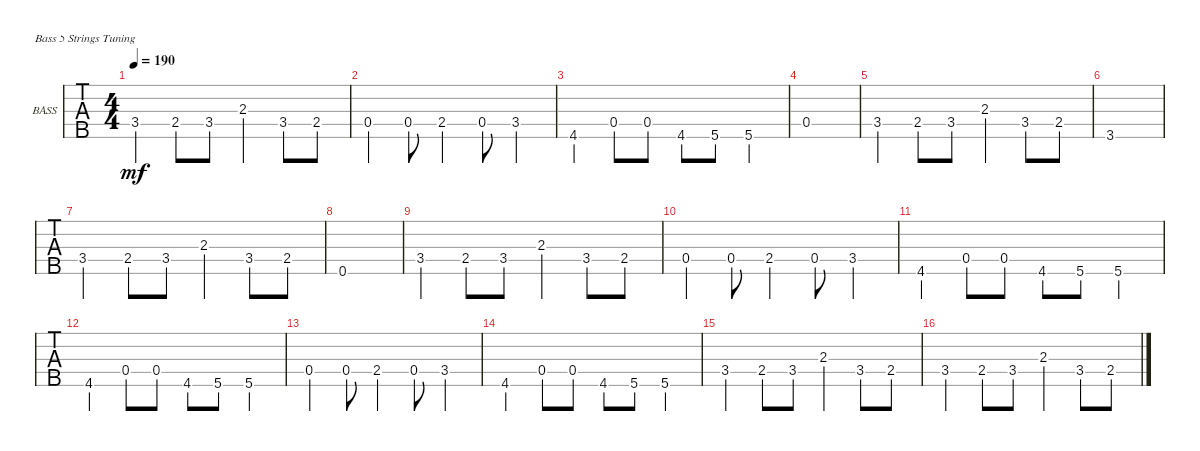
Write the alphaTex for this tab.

\defaultSystemsLayout 4
\bracketExtendMode groupsimilarinstruments
\firstSystemTrackNameOrientation horizontal
\otherSystemsTrackNameOrientation horizontal
\track ("Bass" "BASS") {instrument electricbassfinger}
\staff {tabs}
\tuning (G2 D2 A1 E1 B0)
\ts (4 4)
\tempo 190
\clef f4
\ks c
3.4.4{dy mf} 2.4.8 3.4.8 2.3.4 3.4.8 2.4.8 |
0.4.4 0.4.8 2.4.4 0.4.8 3.4.4 |
4.5.4 0.4.8 0.4.8 4.5.8 5.5.8 5.5.4 |
0.4.1 |
3.4.4 2.4.8 3.4.8 2.3.4 3.4.8 2.4.8 |
3.5.1 |
3.4.4 2.4.8 3.4.8 2.3.4 3.4.8 2.4.8 |
0.5.1 |
3.4.4 2.4.8 3.4.8 2.3.4 3.4.8 2.4.8 |
0.4.4 0.4.8 2.4.4 0.4.8 3.4.4 |
4.5.4 0.4.8 0.4.8 4.5.8 5.5.8 5.5.4 |
4.5.4 0.4.8 0.4.8 4.5.8 5.5.8 5.5.4 |
0.4.4 0.4.8 2.4.4 0.4.8 3.4.4 |
4.5.4 0.4.8 0.4.8 4.5.8 5.5.8 5.5.4 |
3.4.4 2.4.8 3.4.8 2.3.4 3.4.8 2.4.8 |
3.4.4 2.4.8 3.4.8 2.3.4 3.4.8 2.4.8
